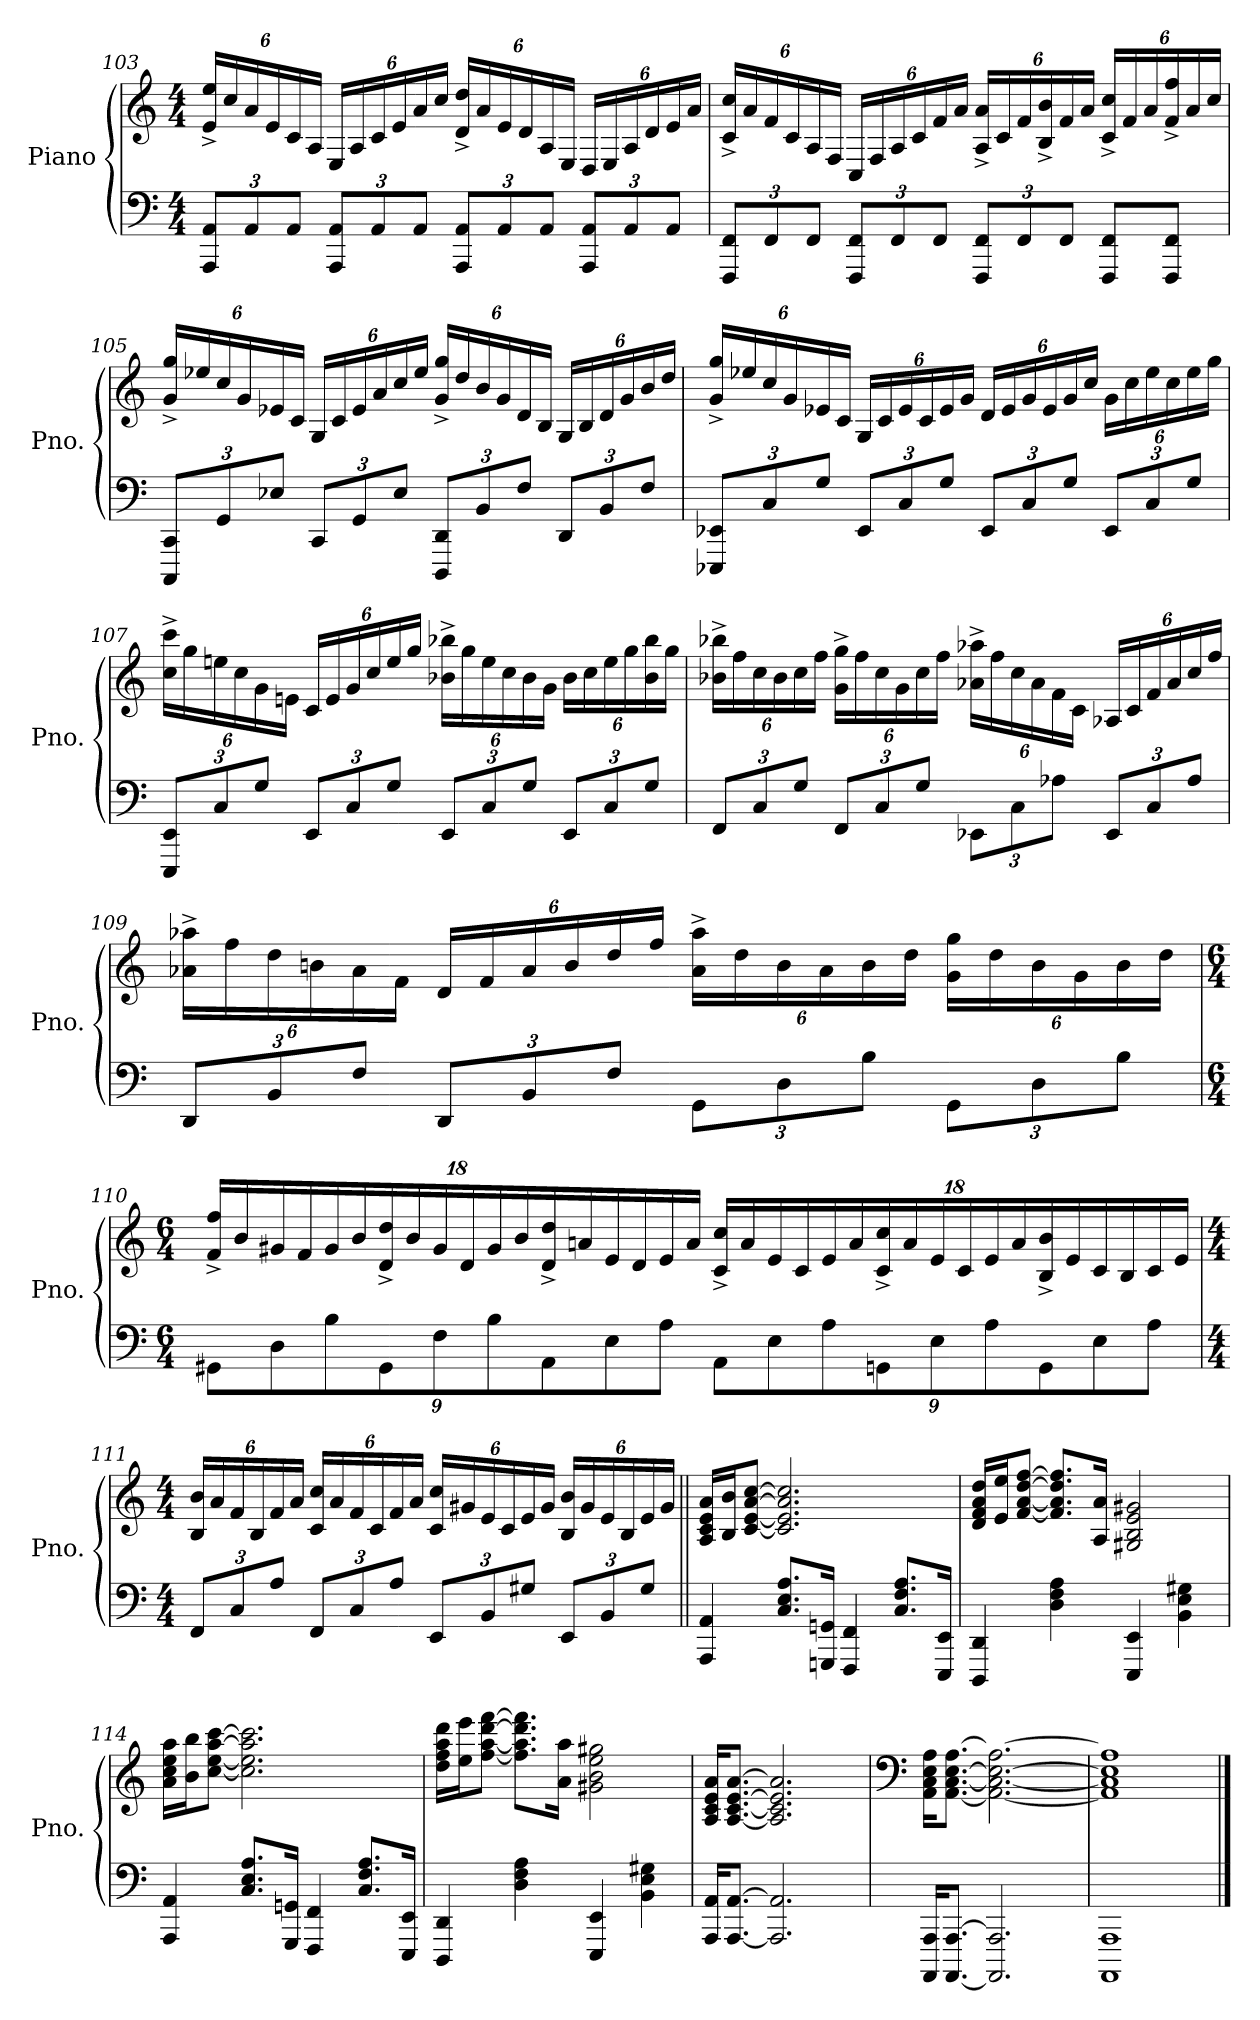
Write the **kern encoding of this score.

**kern	**kern
*part1	*part1
*staff2	*staff1
*I"Piano	*
*I'Pno.	*
!!LO:LB:g=z
*clefF4	*clefG2
*k[]	*k[]
*M4/4	*M4/4
*Xbrackettup	*Xbrackettup
=103	=103
12AAA/ 12AA/L	24e/^ 24ee/^LL
.	24cc/
12AA/	24a/
.	24e/
12AA/J	24c/
.	24A/JJ
12AAA/ 12AA/L	24E/LL
.	24A/
12AA/	24c/
.	24e/
12AA/J	24a/
.	24cc/JJ
12AAA/ 12AA/L	24d/^ 24dd/^LL
.	24a/
12AA/	24e/
.	24d/
12AA/J	24A/
.	24E/JJ
12AAA/ 12AA/L	24D/LL
.	24E/
12AA/	24A/
.	24d/
12AA/J	24e/
.	24a/JJ
!!LO:PB:g=z
=104	=104
12FFF/ 12FF/L	24c/^ 24cc/^LL
.	24a/
12FF/	24f/
.	24c/
12FF/J	24A/
.	24F/JJ
12FFF/ 12FF/L	24C/LL
.	24F/
12FF/	24A/
.	24c/
12FF/J	24f/
.	24a/JJ
12FFF/ 12FF/L	24A/^ 24a/^LL
.	24c/
12FF/	24f/
.	24B/^ 24b/^
12FF/J	24f/
.	24a/JJ
8FFF/ 8FF/L	24c/^ 24cc/^LL
.	24f/
.	24a/
8FFF/ 8FF/J	24f/^ 24ff/^
.	24a/
.	24cc/JJ
!!LO:LB:g=z
=105	=105
12CCC/ 12CC/L	24g/^ 24gg/^LL
.	24ee-X/
12GG/	24cc/
.	24g/
12E-X/J	24e-X/
.	24c/JJ
12CC/L	24G/LL
.	24c/
12GG/	24e-/
.	24a/
12E-/J	24cc/
.	24ee-/JJ
12DDD/ 12DD/L	24g/^ 24gg/^LL
.	24dd/
12BB/	24b/
.	24g/
12F/J	24d/
.	24B/JJ
12DD/L	24G/LL
.	24B/
12BB/	24d/
.	24g/
12F/J	24b/
.	24dd/JJ
!!LO:LB:g=z
=106	=106
12EEE-X/ 12EE-X/L	24g/^ 24gg/^LL
.	24ee-X/
12C/	24cc/
.	24g/
12G/J	24e-X/
.	24c/JJ
12EE-/L	24G/LL
.	24c/
12C/	24e-/
.	24c/
12G/J	24e-/
.	24g/JJ
12EE-/L	24d/LL
.	24e-/
12C/	24g/
.	24e-/
12G/J	24g/
.	24cc/JJ
12EE-/L	24g\LL
.	24cc\
12C/	24ee-\
.	24cc\
12G/J	24ee-\
.	24gg\JJ
!!LO:LB:g=z
=107	=107
12EEE/ 12EE/L	24cc\^ 24ccc\^LL
.	24gg\
12C/	24een\
.	24cc\
12G/J	24g\
.	24en\JJ
12EE/L	24c/LL
.	24e/
12C/	24g/
.	24cc/
12G/J	24ee/
.	24gg/JJ
12EE/L	24b-X\^ 24bb-X\^LL
.	24gg\
12C/	24ee\
.	24cc\
12G/J	24b-\
.	24g\JJ
12EE/L	24b-\LL
.	24cc\
12C/	24ee\
.	24gg\
12G/J	24b-\ 24bb-\
.	24gg\JJ
!!LO:LB:g=z
=108	=108
12FF/L	24b-X\^ 24bb-X\^LL
.	24ff\
12C/	24cc\
.	24b-\
12G/J	24cc\
.	24ff\JJ
12FF/L	24g\^ 24gg\^LL
.	24ff\
12C/	24cc\
.	24g\
12G/J	24cc\
.	24ff\JJ
12EE-X\L	24a-X\^ 24aa-X\^LL
.	24ff\
12C\	24cc\
.	24a-\
12A-X\J	24f\
.	24c\JJ
12EE-/L	24A-X/LL
.	24c/
12C/	24f/
.	24a-/
12A-/J	24cc/
.	24ff/JJ
!!LO:LB:g=z
=109	=109
12DD/L	24a-X\^ 24aa-X\^LL
.	24ff\
12BB/	24dd\
.	24bn\
12F/J	24a-\
.	24f\JJ
12DD/L	24d/LL
.	24f/
12BB/	24a-/
.	24b/
12F/J	24dd/
.	24ff/JJ
12GG\L	24a-\^ 24aa-\^LL
.	24dd\
12D\	24b\
.	24a-\
12B\J	24b\
.	24dd\JJ
12GG\L	24g\ 24gg\LL
.	24dd\
12D\	24b\
.	24g\
12B\J	24b\
.	24dd\JJ
!!LO:PB:g=z
=110	=110
*M6/4	*M6/4
12GG#X\L	24f/^ 24ff/^LL
.	24b/
12D\	24g#X/
.	24f/
12B\	24g#/
.	24b/
12GG#\	24d/^ 24dd/^
.	24b/
12F\	24g#/
.	24d/
12B\	24g#/
.	24b/
12AA\	24d/^ 24dd/^
.	24an/
12E\	24e/
.	24d/
12A\J	24e/
.	24a/JJ
12AA\L	24c/^ 24cc/^LL
.	24a/
12E\	24e/
.	24c/
12A\	24e/
.	24a/
12GGn\	24c/^ 24cc/^
.	24a/
12E\	24e/
.	24c/
12A\	24e/
.	24a/
12GG\	24B/^ 24b/^
.	24e/
12E\	24c/
.	24B/
12A\J	24c/
.	24e/JJ
!!LO:LB:g=z
=111	=111
*M4/4	*M4/4
12FF/L	24B/ 24b/LL
.	24a/
12C/	24f/
.	24B/
12A/J	24f/
.	24a/JJ
12FF/L	24c/ 24cc/LL
.	24a/
12C/	24f/
.	24c/
12A/J	24f/
.	24a/JJ
12EE/L	24c/ 24cc/LL
.	24g#X/
12BB/	24e/
.	24c/
12G#X/J	24e/
.	24g#/JJ
12EE/L	24B/ 24b/LL
.	24g#/
12BB/	24e/
.	24B/
12G#/J	24e/
.	24g#/JJ
!!LO:LB:g=z
=112||	=112||
4AAA/ 4AA/	16A/ 16c/ 16e/ 16a/LL
.	16B/ 16b/J
.	[8c/ [8e/ [8a/ [8cc/J
8.C/ 8.E/ 8.A/L	2.c/] 2.e/] 2.a/] 2.cc/]
16GGGn/ 16GGn/Jk	.
4FFF/ 4FF/	.
8.C/ 8.F/ 8.A/L	.
16EEE/ 16EE/Jk	.
=113	=113
4DDD/ 4DD/	16d/ 16f/ 16a/ 16dd/LL
.	16e/ 16ee/J
.	[8f/ [8a/ [8dd/ [8ff/J
4D\ 4F\ 4A\	8.f/] 8.a/] 8.dd/] 8.ff/]L
.	16A/ 16a/Jk
4EEE/ 4EE/	2G#X/ 2B/ 2e/ 2g#X/
4BB\ 4E\ 4G#X\	.
!!LO:LB:g=z
=114	=114
4AAA/ 4AA/	16a\ 16cc\ 16ee\ 16aa\LL
.	16b\ 16bb\J
.	[8cc\ [8ee\ [8aa\ [8ccc\J
8.C/ 8.E/ 8.A/L	2.cc\] 2.ee\] 2.aa\] 2.ccc\]
16GGG/ 16GGn/Jk	.
4FFF/ 4FF/	.
8.C/ 8.F/ 8.A/L	.
16EEE/ 16EE/Jk	.
=115	=115
4DDD/ 4DD/	16dd\ 16ff\ 16aa\ 16ddd\LL
.	16ee\ 16eee\J
.	[8ff\ [8aa\ [8ddd\ [8fff\J
4D\ 4F\ 4A\	8.ff\] 8.aa\] 8.ddd\] 8.fff\]L
.	16a\ 16aa\Jk
4EEE/ 4EE/	2g#X\ 2b\ 2ee\ 2gg#X\
4BB\ 4E\ 4G#X\	.
!!LO:LB:g=z
=116	=116
16AAA/ 16AA/KL	16A/ 16c/ 16e/ 16a/KL
[8.AAA/ [8.AA/J	[8.A/ [8.c/ [8.e/ [8.a/J
2.AAA/] 2.AA/]	2.A/] 2.c/] 2.e/] 2.a/]
=117	=117
*	*clefF4
16AAAA/ 16AAA/KL	16AA\ 16C\ 16E\ 16A\KL
[8.AAAA/ [8.AAA/J	[8.AA\ [8.C\ [8.E\ [8.A\J
2.AAAA/] 2.AAA/]	2.AA\_ 2.C\_ 2.E\_ 2.A\_
=118	=118
1AAAA 1AAA	1AA] 1C] 1E] 1A]
==	==
*-	*-
